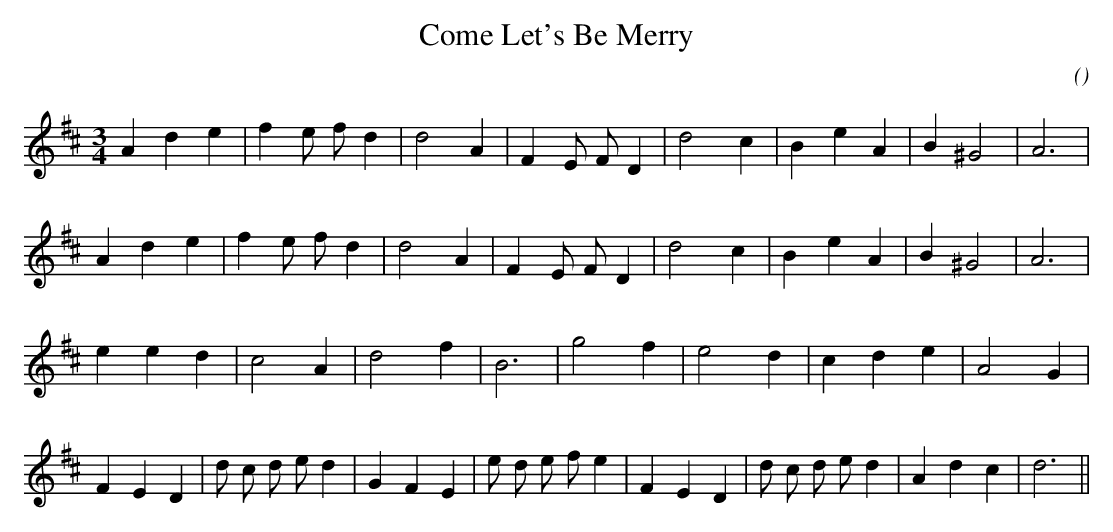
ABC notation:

X:1
T: Come Let's Be Merry
C:
O:
M:3/4
K:D
K:D
M:3/4
L:1/16
A4 d4 e4 |f4 e2 f2 d4 |d8 A4 |F4 E2 F2 D4 |d8 c4 |B4 e4 A4 |B4 ^G8 |A12 |
A4 d4 e4 |f4 e2 f2 d4 |d8 A4 |F4 E2 F2 D4 |d8 c4 |B4 e4 A4 |B4 ^G8 |A12 |
e4 e4 d4 |c8 A4 |d8 f4 |B12 |g8 f4 |e8 d4 |c4 d4 e4 |A8 G4 |
F4 E4 D4 |d2 c2 d2 e2 d4 |G4 F4 E4 |e2 d2 e2 f2 e4 |F4 E4 D4 |d2 c2 d2 e2 d4 |A4 d4 c4 |d12 ||
